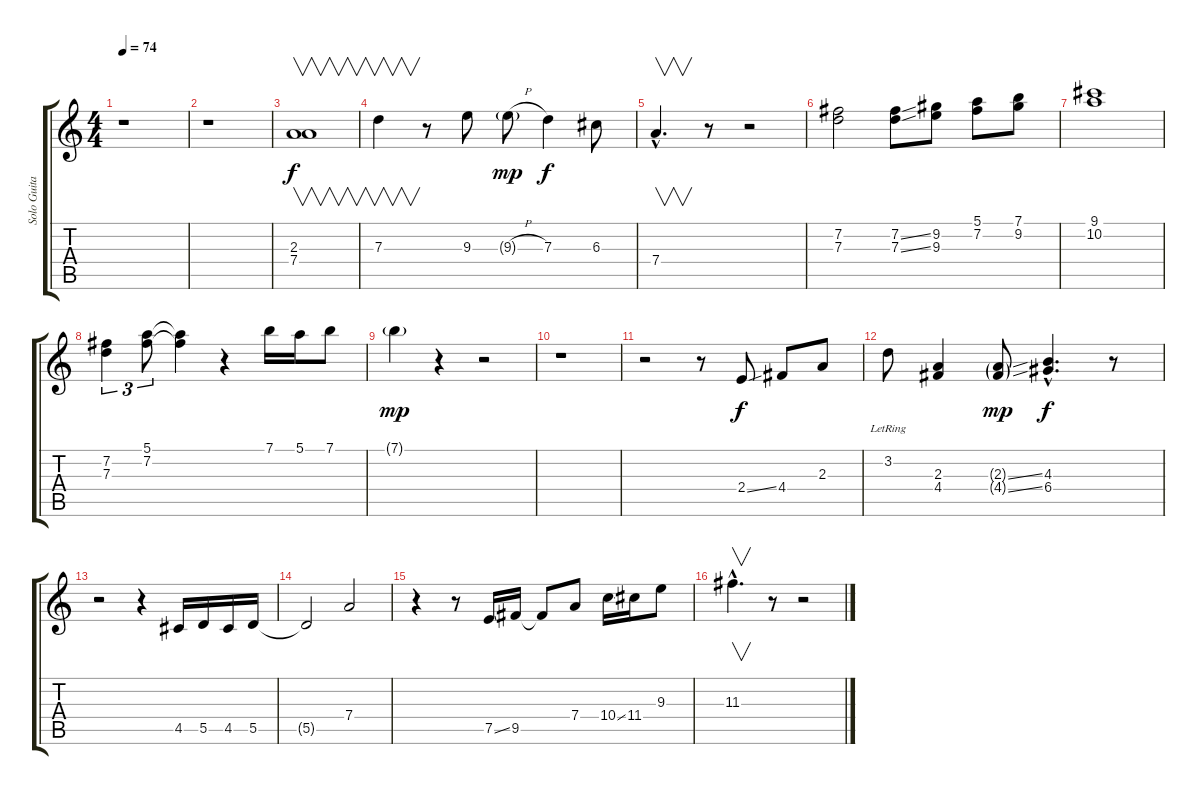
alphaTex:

\track ("Solo Guitare" "Solo Guita") {instrument distortionguitar}
\staff {score tabs}
\tuning (E4 B3 G3 D3 A2 E2) {hide}
\ts (4 4)
\tempo 74
\clef g2
\ks c
r.1{dy f instrument distortionguitar} |
r.1 |
(2.3 7.4).1{v} |
7.3.4{v} r.8 9.3.8 9.3{h g}.8{dy mp} 7.3.4{dy f} 6.3.8 |
7.4{hac}.4{v d} r.8 r.2 |
(7.2 7.3).2 (7.2{ss} 7.3{ss}).8 (9.2 9.3).8 (5.1 7.2).8 (7.1 9.2).8 |
(9.1 10.2).1 |
(7.2 7.3).4{tu (3 2)} (5.1 7.2).8{tu (3 2)} (5.1{t} 7.2{t}).4 r.4 7.1.16 5.1.16 7.1.8 |
7.1{g}.4{dy mp} r.4 r.2 |
r.1 |
r.2 r.8 2.4{ss}.8{dy f} 4.4.8 2.3.8 |
3.2{lr}.8 (2.3 4.4).4 (2.3{ss g} 4.4{ss g}).8{dy mp} (4.3{hac} 6.4{hac}).4{d dy f} r.8 |
r.2 r.4 4.5.16 5.5.16 4.5.16 5.5.16 |
5.5{t}.2 7.4.2 |
r.4 r.8 7.5{ss}.16 9.5.16 9.5{t}.8 7.4.8 10.4{ss}.16 11.4.16 9.3.8 |
11.3{hac}.4{v d} r.8 r.2
